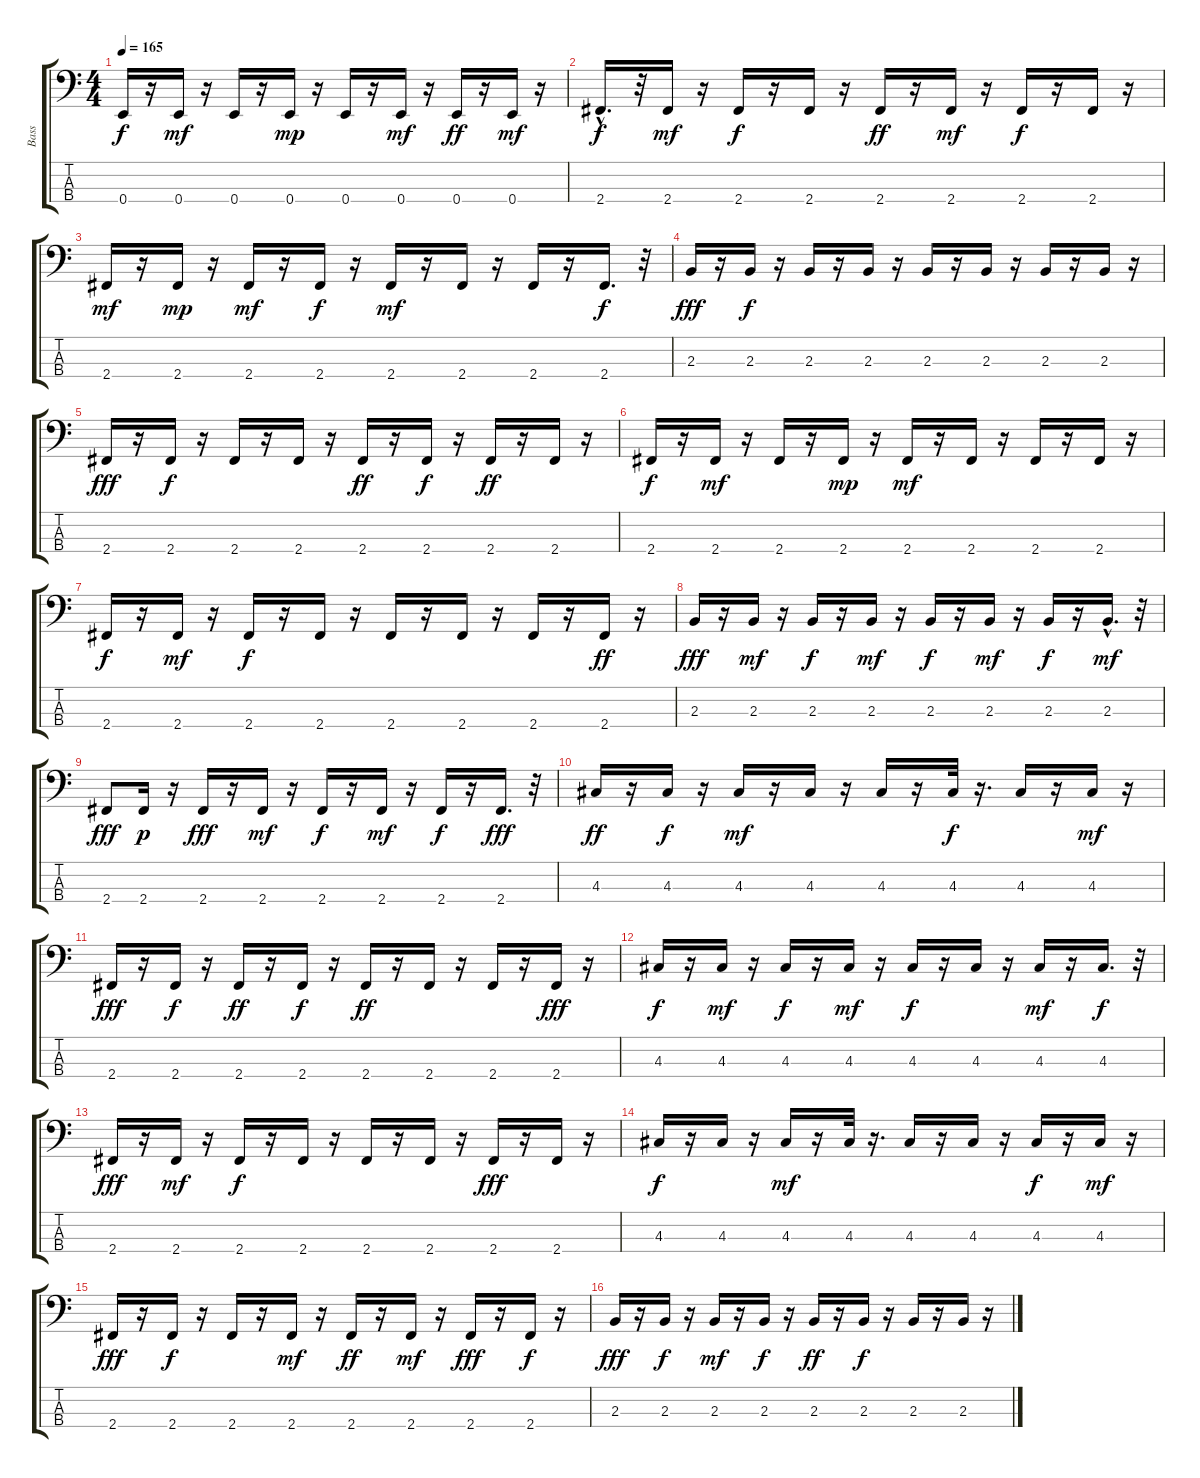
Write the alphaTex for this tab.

\track ("Bass" "Bass") {instrument electricbasspick}
\staff {score tabs}
\tuning (G2 D2 A1 E1) {hide}
\ts (4 4)
\tempo 165
\clef f4
\ks c
0.4.16{dy f} r.16 0.4.16{dy mf} r.16 0.4.16 r.16 0.4.16{dy mp} r.16 0.4.16 r.16 0.4.16{dy mf} r.16 0.4.16{dy ff} r.16 0.4.16{dy mf} r.16 |
2.4{hac}.16{d dy f} r.32 2.4.16{dy mf} r.16 2.4.16{dy f} r.16 2.4.16 r.16 2.4.16{dy ff} r.16 2.4.16{dy mf} r.16 2.4.16{dy f} r.16 2.4.16 r.16 |
2.4.16{dy mf} r.16 2.4.16{dy mp} r.16 2.4.16{dy mf} r.16 2.4.16{dy f} r.16 2.4.16{dy mf} r.16 2.4.16 r.16 2.4.16 r.16 2.4.16{d dy f} r.32 |
2.3.16{dy fff} r.16 2.3.16{dy f} r.16 2.3.16 r.16 2.3.16 r.16 2.3.16 r.16 2.3.16 r.16 2.3.16 r.16 2.3.16 r.16 |
2.4.16{dy fff} r.16 2.4.16{dy f} r.16 2.4.16 r.16 2.4.16 r.16 2.4.16{dy ff} r.16 2.4.16{dy f} r.16 2.4.16{dy ff} r.16 2.4.16 r.16 |
2.4.16{dy f} r.16 2.4.16{dy mf} r.16 2.4.16 r.16 2.4.16{dy mp} r.16 2.4.16{dy mf} r.16 2.4.16 r.16 2.4.16 r.16 2.4.16 r.16 |
2.4.16{dy f} r.16 2.4.16{dy mf} r.16 2.4.16{dy f} r.16 2.4.16 r.16 2.4.16 r.16 2.4.16 r.16 2.4.16 r.16 2.4.16{dy ff} r.16 |
2.3.16{dy fff} r.16 2.3.16{dy mf} r.16 2.3.16{dy f} r.16 2.3.16{dy mf} r.16 2.3.16{dy f} r.16 2.3.16{dy mf} r.16 2.3.16{dy f} r.16 2.3{hac}.16{d dy mf} r.32 |
2.4.8{dy fff} 2.4.16{dy p} r.16 2.4.16{dy fff} r.16 2.4.16{dy mf} r.16 2.4.16{dy f} r.16 2.4.16{dy mf} r.16 2.4.16{dy f} r.16 2.4.16{d dy fff} r.32 |
4.3.16{dy ff} r.16 4.3.16{dy f} r.16 4.3.16{dy mf} r.16 4.3.16 r.16 4.3.16 r.16 4.3.32{dy f} r.16{d} 4.3.16 r.16 4.3.16{dy mf} r.16 |
2.4.16{dy fff} r.16 2.4.16{dy f} r.16 2.4.16{dy ff} r.16 2.4.16{dy f} r.16 2.4.16{dy ff} r.16 2.4.16 r.16 2.4.16 r.16 2.4.16{dy fff} r.16 |
4.3.16{dy f} r.16 4.3.16{dy mf} r.16 4.3.16{dy f} r.16 4.3.16{dy mf} r.16 4.3.16{dy f} r.16 4.3.16 r.16 4.3.16{dy mf} r.16 4.3.16{d dy f} r.32 |
2.4.16{dy fff} r.16 2.4.16{dy mf} r.16 2.4.16{dy f} r.16 2.4.16 r.16 2.4.16 r.16 2.4.16 r.16 2.4.16{dy fff} r.16 2.4.16 r.16 |
4.3.16{dy f} r.16 4.3.16 r.16 4.3.16{dy mf} r.16 4.3.32 r.16{d} 4.3.16 r.16 4.3.16 r.16 4.3.16{dy f} r.16 4.3.16{dy mf} r.16 |
2.4.16{dy fff} r.16 2.4.16{dy f} r.16 2.4.16 r.16 2.4.16{dy mf} r.16 2.4.16{dy ff} r.16 2.4.16{dy mf} r.16 2.4.16{dy fff} r.16 2.4.16{dy f} r.16 |
2.3.16{dy fff} r.16 2.3.16{dy f} r.16 2.3.16{dy mf} r.16 2.3.16{dy f} r.16 2.3.16{dy ff} r.16 2.3.16{dy f} r.16 2.3.16 r.16 2.3.16 r.16
